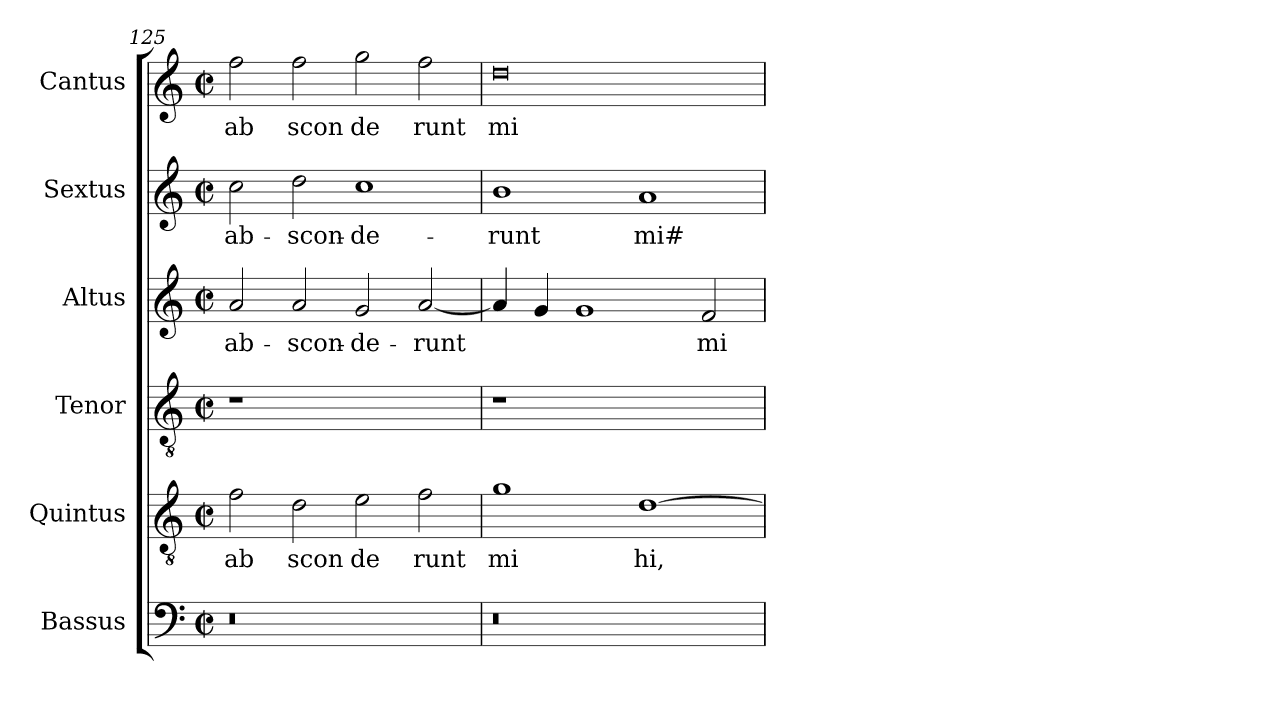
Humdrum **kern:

**kern	**kern	**text	**kern	**kern	**text	**kern	**text	**kern	**text
*part6	*part5	*part5	*part4	*part3	*part3	*part2	*part2	*part1	*part1
*staff6	*staff5	*staff5	*staff4	*staff3	*staff3	*staff2	*staff2	*staff1	*staff1
*I"Bassus	*I"Quintus	*	*I"Tenor	*I"Altus	*	*I"Sextus	*	*I"Cantus	*
*clefF4	*clefGv2	*	*clefGv2	*clefG2	*	*clefG2	*	*clefG2	*
*k[]	*k[]	*	*k[]	*k[]	*	*k[]	*	*k[]	*
*C:	*C:	*	*C:	*C:	*	*C:	*	*C:	*
*M2/2	*M2/2	*	*M2/2	*M2/2	*	*M2/2	*	*M2/2	*
*met(c|)	*met(c|)	*	*met(c|)	*met(c|)	*	*met(c|)	*	*met(c|)	*
=125	=125	=125	=125	=125	=125	=125	=125	=125	=125
!	!	!LO:LY:b:cj	!	!	!LO:LY:b:cj	!	!LO:LY:b:cj	!	!LO:LY:b:cj
0r	2f\	ab	1r	2a/	ab-	2cc\	ab-	2ff\	ab
!	!	!LO:LY:b:cj	!	!	!LO:LY:b:cj	!	!LO:LY:b:cj	!	!LO:LY:b:cj
.	2d\	scon	.	2a/	-scon-	2dd\	-scon-	2ff\	scon
!	!	!LO:LY:b:cj	!	!	!LO:LY:b:cj	!	!LO:LY:b:cj	!	!LO:LY:b:cj
.	2e\	de	1ryy	2g/	-de-	1cc	-de-	2gg\	de
!	!	!LO:LY:b:cj	!	!	!LO:LY:b:cj	!	!	!	!LO:LY:b:cj
.	2f\	runt	.	[<2a/	-runt	.	.	2ff\	runt
=126	=126	=126	=126	=126	=126	=126	=126	=126	=126
!	!	!LO:LY:b:cj	!	!	!LO:LY:b:cj	!	!LO:LY:b:cj	!	!LO:LY:b:cj
0r	1g	mi	1r	4a/]	.	1b	-runt	0dd	mi
!	!	!	!	!	!LO:LY:b:cj	!	!	!	!
.	.	.	.	4g/	.	.	.	.	.
!	!	!	!	!	!LO:LY:b:cj	!	!	!	!
.	.	.	.	1g	.	.	.	.	.
!	!	!LO:LY:b:cj	!	!	!	!	!LO:LY:b:cj	!	!
.	[>1d	hi,	1ryy	.	.	1a	mi#-	.	.
!	!	!	!	!	!LO:LY:b:cj	!	!	!	!
.	.	.	.	2f/	mi-	.	.	.	.
=	=	=	=	=	=	=	=	=	=
*-	*-	*-	*-	*-	*-	*-	*-	*-	*-
